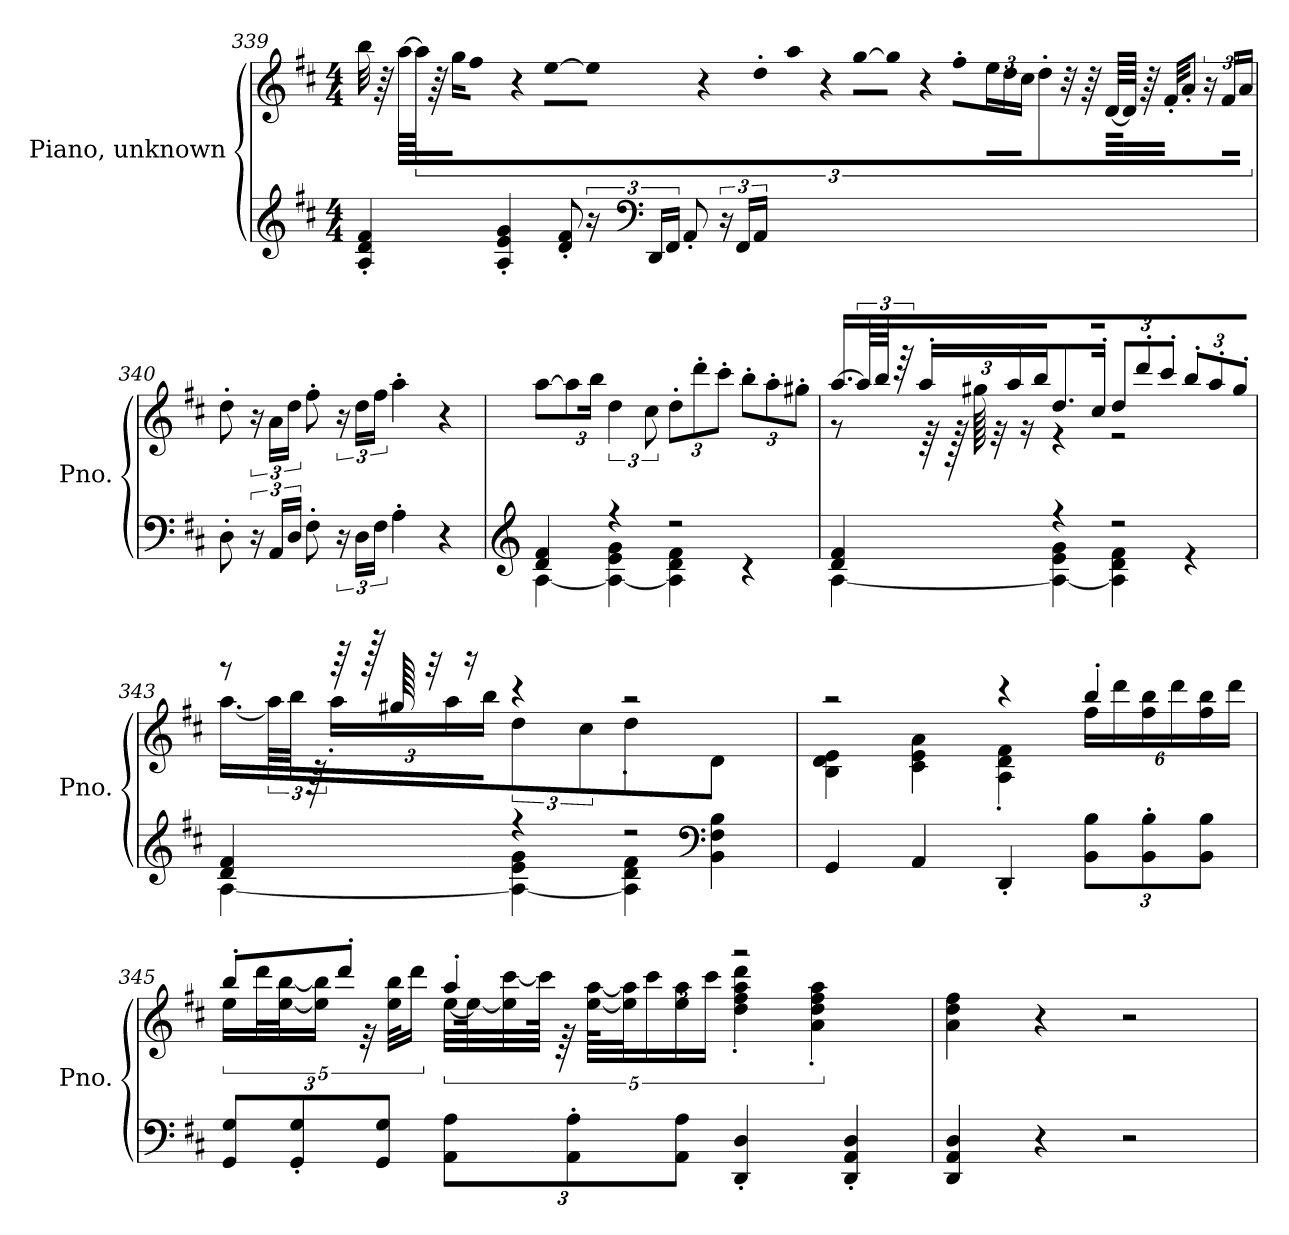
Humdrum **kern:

**kern	**kern
*part1	*part1
*staff2	*staff1
*I"Piano, unknown	*
*I'Pno.	*
!!LO:PB:g=z
*clefG2	*clefG2
*k[f#c#]	*k[f#c#]
*M4/4	*M4/4
=339	=339
4A/' 4d/' 4f#/'	32bb\
.	64r
.	[64aa\LLLL
.	96aa\JJJJ]
.	96r
.	24gg\LL
.	32ff#\JJk
.	64r
.	[64ee\LLLL
.	64ee\JJJJ]
.	64r
.	32dd'\
4A/' 4e/' 4g/'	32aa\
.	64r
.	[64gg\LLLL
.	64gg\JJJJ]
.	64r
.	32ff#'\KLL
*	*Xbrackettup
.	24ee\
.	24dd\
.	24cc#\JJ
8d/' 8f#/'	8dd'\
24r	32r
.	64r
*clefF4	*
24DD/LL	.
.	[64d/LLLL
.	64d/JJJJ]
.	64r
24FF#/JJ	.
.	32f#'/KKL
8AA'/	8a'/J
*	*brackettup
24r	24r
24FF#/LL	24f#/LL
24AA/JJ	24a/JJ
=340	=340
8D'\	8dd'\
24r	24r
24AA/LL	24a\LL
24D/JJ	24dd\JJ
8F#'\	8ff#'\
24r	24r
24D\LL	24dd\LL
24F#\JJ	24ff#\JJ
4A'\	4aa'\
4r	4r
!!LO:LB:g=z
=341	=341
*clefG2	*
*^	*
4d/ 4f#/	[4A\	[8aa\L
*	*	*Xbrackettup
.	.	12aa\]
.	.	24bb\Jk
*	*	*brackettup
4r	4A\_ 4e\ 4g\	6dd\
.	.	12cc#\
*	*	*Xbrackettup
2r	4A\] 4d\ 4f#\	12dd'\L
.	.	12ddd'\
.	.	12ccc#'\J
.	4r	12bb'\L
.	.	12aa'\
.	.	12gg#X'\J
=342	=342	=342
*	*	*^
4d/ 4f#/	[4A\	[16.aa/LL	8r
*	*	*brackettup	*
.	.	96aa/LL]	.
.	.	96bb/JJJJ	.
.	.	96r	.
*	*	*Xbrackettup	*
.	.	24aa'/LL	64r
.	.	.	128r
.	.	.	128gg#X\
.	.	.	32r
.	.	24aa/	.
.	.	.	16r
.	.	24bb/J	.
4r	4A\_ 4e\ 4g\	8.dd/	4r
.	.	16cc#'/Jk	.
2r	4A\] 4d\ 4f#\	12dd/L	2r
.	.	12ddd'/	.
.	.	12ccc#'/J	.
.	4r	12bb'/L	.
.	.	12aa'/	.
.	.	12gg#'/J	.
!!LO:LB:g=z	!!
=343	=343	=343	=343
4d/ 4f#/	[4A\	8r	[16.aa\LL
*	*	*	*brackettup
.	.	.	96aa\LL]
.	.	.	96bb\JJJJ
.	.	.	96r
*	*	*	*Xbrackettup
.	.	64r	24aa'\LL
.	.	128r	.
.	.	128gg#X/	.
.	.	32r	.
.	.	.	24aa\
.	.	16r	.
.	.	.	24bb\JJ
*	*	*	*brackettup
4r	4A\_ 4e\ 4g\	4r	6dd\
.	.	.	12cc#\
2r	4A\] 4d\ 4f#\	2r	4dd'\
*clefF4	*	*	*
.	4BB\ 4F#\ 4B\	.	4d\
*v	*v	*	*
=344	=344	=344
4GG/	2r	4B\ 4d\ 4e\
4AA/	.	4c#\ 4e\ 4a\
4DD'/	4r	4A\' 4d\' 4f#\'
*Xbrackettup	*	*Xbrackettup
12BB\ 12B\L	4bb'/	24ff#\LL
.	.	24ddd\
12BB\' 12B\'	.	24ff#\ 24bb\
.	.	24ddd\
12BB\ 12B\J	.	24ff#\ 24bb\
.	.	24ddd\JJ
!!LO:LB:g=z	!!
=345	=345	=345
*	*	*brackettup
12GG/ 12G/L	8bb'/L	20ee\LL
.	.	40ddd\L
.	.	[40ee\ [40bb\J
12GG/' 12G/'	.	.
.	.	20ee\] 20bb\]JJ
.	8ddd'/J	.
.	.	40r
12GG/ 12G/J	.	.
.	.	40ee\ 40bb\KLL
.	.	20ddd\JJ
12AA\ 12A\L	4aa'/	[40ee\LLL
.	.	80ee\K_
.	.	40ee\] [40ccc#\
.	.	80ccc#\JJJk]
.	.	80r
12AA\' 12A\'	.	.
.	.	[80ee\ [80aa\KLLL
.	.	40ee\] 40aa\]J
*	*	*Xbrackettup
.	.	24ccc#\
12AA\ 12A\J	.	24ee\ 24aa\
.	.	24ccc#\JJ
4DD/' 4D/'	2r	4dd\' 4ff#\' 4aa\' 4ddd\'
4DD/' 4AA/' 4D/'	.	4a\' 4dd\' 4ff#\' 4aa\'
*	*v	*v
=346	=346
4DD/ 4AA/ 4D/	4a\ 4dd\ 4ff#\
4r	4r
2r	2r
=	=
*-	*-
